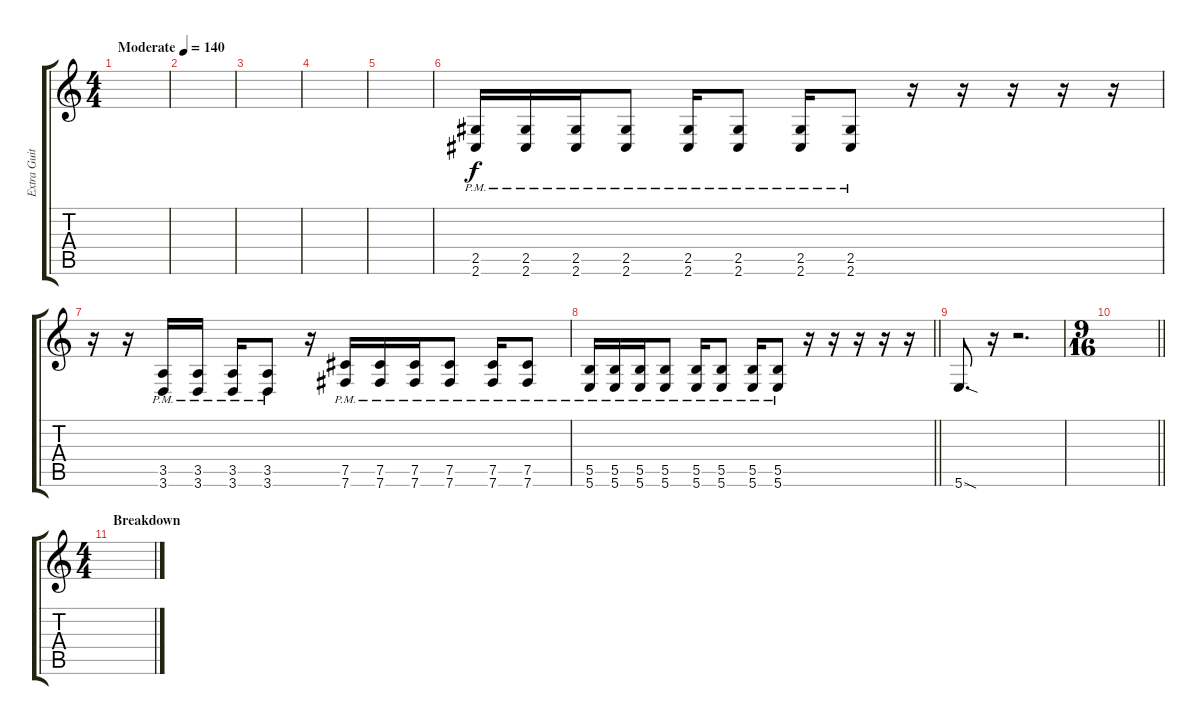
\track ("Extra Guitar" "Extra Guit") {instrument distortionguitar}
\staff {score tabs}
\tuning (Db4 Ab3 E3 B2 Gb2 B1) {hide}
\ts (4 4)
\tempo (140 "Moderate")
\clef g2
\ks c
|
|
|
|
|
(2.5{pm} 2.6{pm}).16 (2.5{pm} 2.6{pm}).16 (2.5{pm} 2.6{pm}).16 (2.5{pm} 2.6{pm}).8 (2.5{pm} 2.6{pm}).16 (2.5{pm} 2.6{pm}).8 (2.5{pm} 2.6{pm}).16 (2.5{pm} 2.6{pm}).8 r.16 r.16 r.16 r.16 r.16 |
r.16 r.16 (3.5{pm} 3.6{pm}).16 (3.5{pm} 3.6{pm}).16 (3.5{pm} 3.6{pm}).16 (3.5{pm} 3.6{pm}).8 r.16 (7.5{pm} 7.6{pm}).16 (7.5{pm} 7.6{pm}).16 (7.5{pm} 7.6{pm}).16 (7.5{pm} 7.6{pm}).8 (7.5{pm} 7.6{pm}).16 (7.5{pm} 7.6{pm}).8 |
\barLineRight lightlight
(5.5{pm} 5.6{pm}).16 (5.5{pm} 5.6{pm}).16 (5.5{pm} 5.6{pm}).16 (5.5{pm} 5.6{pm}).8 (5.5{pm} 5.6{pm}).16 (5.5{pm} 5.6{pm}).8 (5.5{pm} 5.6{pm}).16 (5.5{pm} 5.6{pm}).8 r.16 r.16 r.16 r.16 r.16 |
\section ("" "")
5.6{sod}.8{d} r.16 r.2{d} |
\ts (9 16)
\barLineRight lightlight
|
\ts (4 4)
\section ("" "Breakdown")
